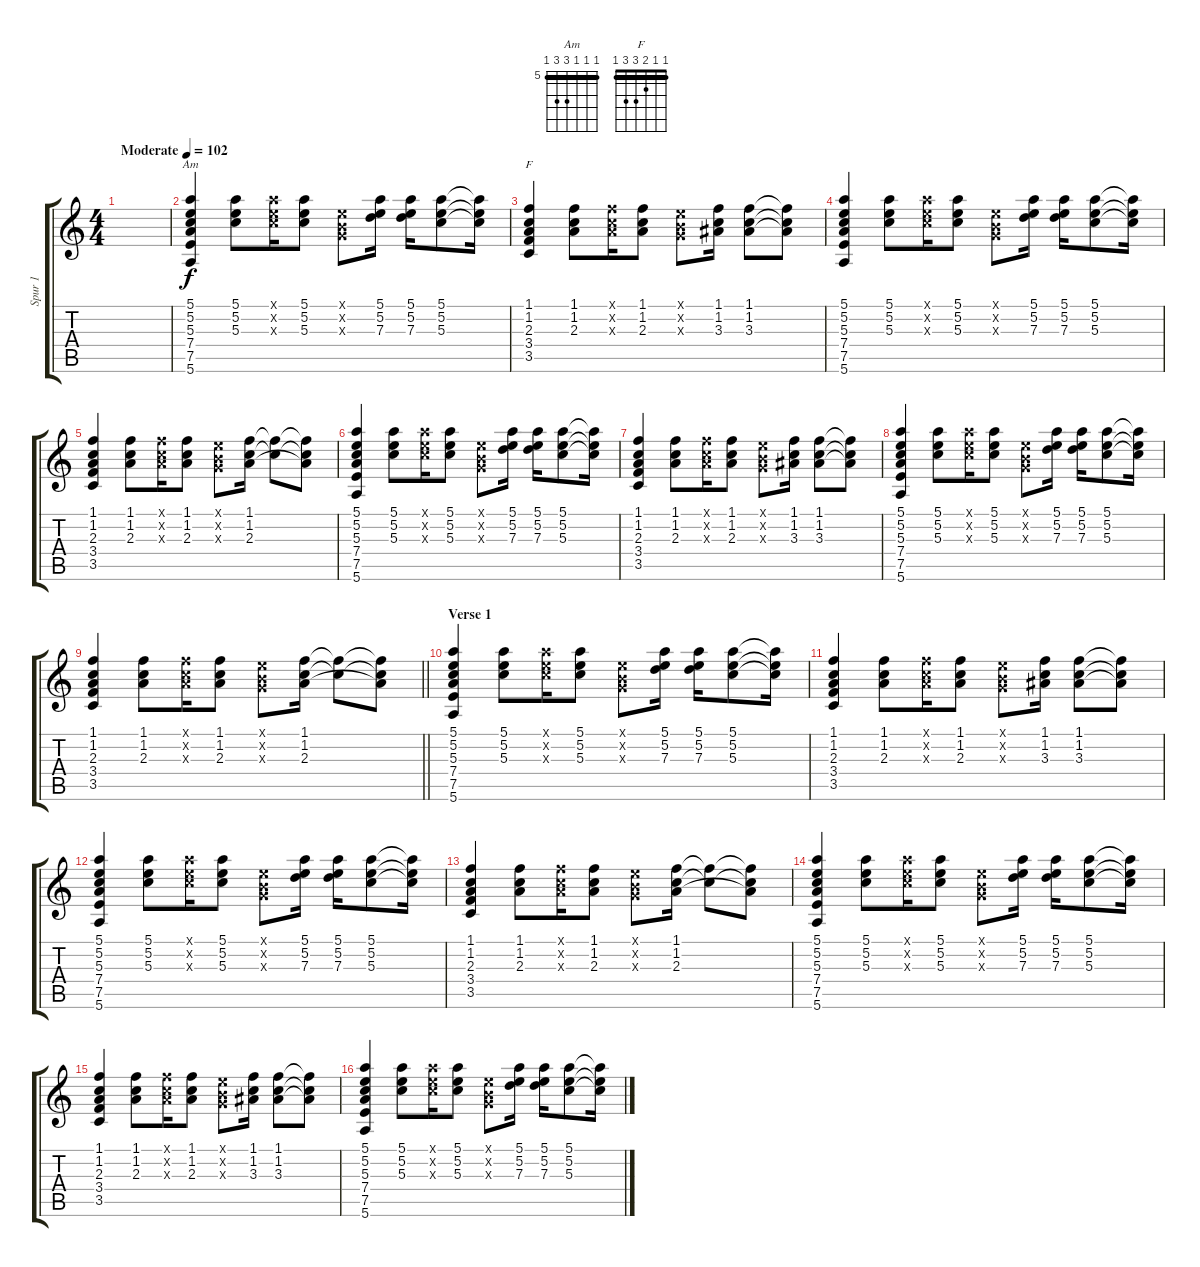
\track ("Spur 1" "Spur 1") {instrument electricguitarjazz}
\staff {score tabs}
\tuning (E4 B3 G3 D3 A2 E2) {hide}
\chord ("Am" 5 5 5 7 7 5) {firstfret 5 barre 5}
\chord ("F" 1 1 2 3 3 1) {barre 1}
\ts (4 4)
\tempo (102 "Moderate")
\clef g2
\ks c
|
(5.1 5.2 5.3 7.4 7.5 5.6).4{ch "Am"} (5.1 5.2 5.3).8 (5.1{x} 5.2{x} 5.3{x}).16 (5.1 5.2 5.3).8 (0.1{x} 0.2{x} 0.3{x}).8 (5.1 5.2 7.3).16 (5.1 5.2 7.3).16 (5.1 5.2 5.3).8 (5.1{t} 5.2{t} 5.3{t}).16 |
(1.1 1.2 2.3 3.4 3.5).4{ch "F"} (1.1 1.2 2.3).8 (1.1{x} 1.2{x} 2.3{x}).16 (1.1 1.2 2.3).8 (0.1{x} 0.2{x} 0.3{x}).8 (1.1 1.2 3.3).16 (1.1 1.2 3.3).8 (1.1{t} 1.2{t} 3.3{t}).8 |
(5.1 5.2 5.3 7.4 7.5 5.6).4 (5.1 5.2 5.3).8 (5.1{x} 5.2{x} 5.3{x}).16 (5.1 5.2 5.3).8 (0.1{x} 0.2{x} 0.3{x}).8 (5.1 5.2 7.3).16 (5.1 5.2 7.3).16 (5.1 5.2 5.3).8 (5.1{t} 5.2{t} 5.3{t}).16 |
(1.1 1.2 2.3 3.4 3.5).4 (1.1 1.2 2.3).8 (1.1{x} 1.2{x} 2.3{x}).16 (1.1 1.2 2.3).8 (0.1{x} 0.2{x} 0.3{x}).8 (1.1 1.2 2.3).16 (1.1{t} 1.2{t}).8 (1.1{t} 1.2{t} 2.3{t}).8 |
(5.1 5.2 5.3 7.4 7.5 5.6).4 (5.1 5.2 5.3).8 (5.1{x} 5.2{x} 5.3{x}).16 (5.1 5.2 5.3).8 (0.1{x} 0.2{x} 0.3{x}).8 (5.1 5.2 7.3).16 (5.1 5.2 7.3).16 (5.1 5.2 5.3).8 (5.1{t} 5.2{t} 5.3{t}).16 |
(1.1 1.2 2.3 3.4 3.5).4 (1.1 1.2 2.3).8 (1.1{x} 1.2{x} 2.3{x}).16 (1.1 1.2 2.3).8 (0.1{x} 0.2{x} 0.3{x}).8 (1.1 1.2 3.3).16 (1.1 1.2 3.3).8 (1.1{t} 1.2{t} 3.3{t}).8 |
(5.1 5.2 5.3 7.4 7.5 5.6).4 (5.1 5.2 5.3).8 (5.1{x} 5.2{x} 5.3{x}).16 (5.1 5.2 5.3).8 (0.1{x} 0.2{x} 0.3{x}).8 (5.1 5.2 7.3).16 (5.1 5.2 7.3).16 (5.1 5.2 5.3).8 (5.1{t} 5.2{t} 5.3{t}).16 |
\barLineRight lightlight
(1.1 1.2 2.3 3.4 3.5).4 (1.1 1.2 2.3).8 (1.1{x} 1.2{x} 2.3{x}).16 (1.1 1.2 2.3).8 (0.1{x} 0.2{x} 0.3{x}).8 (1.1 1.2 2.3).16 (1.1{t} 1.2{t}).8 (1.1{t} 1.2{t} 2.3{t}).8 |
\section ("" "Verse 1")
(5.1 5.2 5.3 7.4 7.5 5.6).4 (5.1 5.2 5.3).8 (5.1{x} 5.2{x} 5.3{x}).16 (5.1 5.2 5.3).8 (0.1{x} 0.2{x} 0.3{x}).8 (5.1 5.2 7.3).16 (5.1 5.2 7.3).16 (5.1 5.2 5.3).8 (5.1{t} 5.2{t} 5.3{t}).16 |
(1.1 1.2 2.3 3.4 3.5).4 (1.1 1.2 2.3).8 (1.1{x} 1.2{x} 2.3{x}).16 (1.1 1.2 2.3).8 (0.1{x} 0.2{x} 0.3{x}).8 (1.1 1.2 3.3).16 (1.1 1.2 3.3).8 (1.1{t} 1.2{t} 3.3{t}).8 |
(5.1 5.2 5.3 7.4 7.5 5.6).4 (5.1 5.2 5.3).8 (5.1{x} 5.2{x} 5.3{x}).16 (5.1 5.2 5.3).8 (0.1{x} 0.2{x} 0.3{x}).8 (5.1 5.2 7.3).16 (5.1 5.2 7.3).16 (5.1 5.2 5.3).8 (5.1{t} 5.2{t} 5.3{t}).16 |
(1.1 1.2 2.3 3.4 3.5).4 (1.1 1.2 2.3).8 (1.1{x} 1.2{x} 2.3{x}).16 (1.1 1.2 2.3).8 (0.1{x} 0.2{x} 0.3{x}).8 (1.1 1.2 2.3).16 (1.1{t} 1.2{t}).8 (1.1{t} 1.2{t} 2.3{t}).8 |
(5.1 5.2 5.3 7.4 7.5 5.6).4 (5.1 5.2 5.3).8 (5.1{x} 5.2{x} 5.3{x}).16 (5.1 5.2 5.3).8 (0.1{x} 0.2{x} 0.3{x}).8 (5.1 5.2 7.3).16 (5.1 5.2 7.3).16 (5.1 5.2 5.3).8 (5.1{t} 5.2{t} 5.3{t}).16 |
(1.1 1.2 2.3 3.4 3.5).4 (1.1 1.2 2.3).8 (1.1{x} 1.2{x} 2.3{x}).16 (1.1 1.2 2.3).8 (0.1{x} 0.2{x} 0.3{x}).8 (1.1 1.2 3.3).16 (1.1 1.2 3.3).8 (1.1{t} 1.2{t} 3.3{t}).8 |
(5.1 5.2 5.3 7.4 7.5 5.6).4 (5.1 5.2 5.3).8 (5.1{x} 5.2{x} 5.3{x}).16 (5.1 5.2 5.3).8 (0.1{x} 0.2{x} 0.3{x}).8 (5.1 5.2 7.3).16 (5.1 5.2 7.3).16 (5.1 5.2 5.3).8 (5.1{t} 5.2{t} 5.3{t}).16
